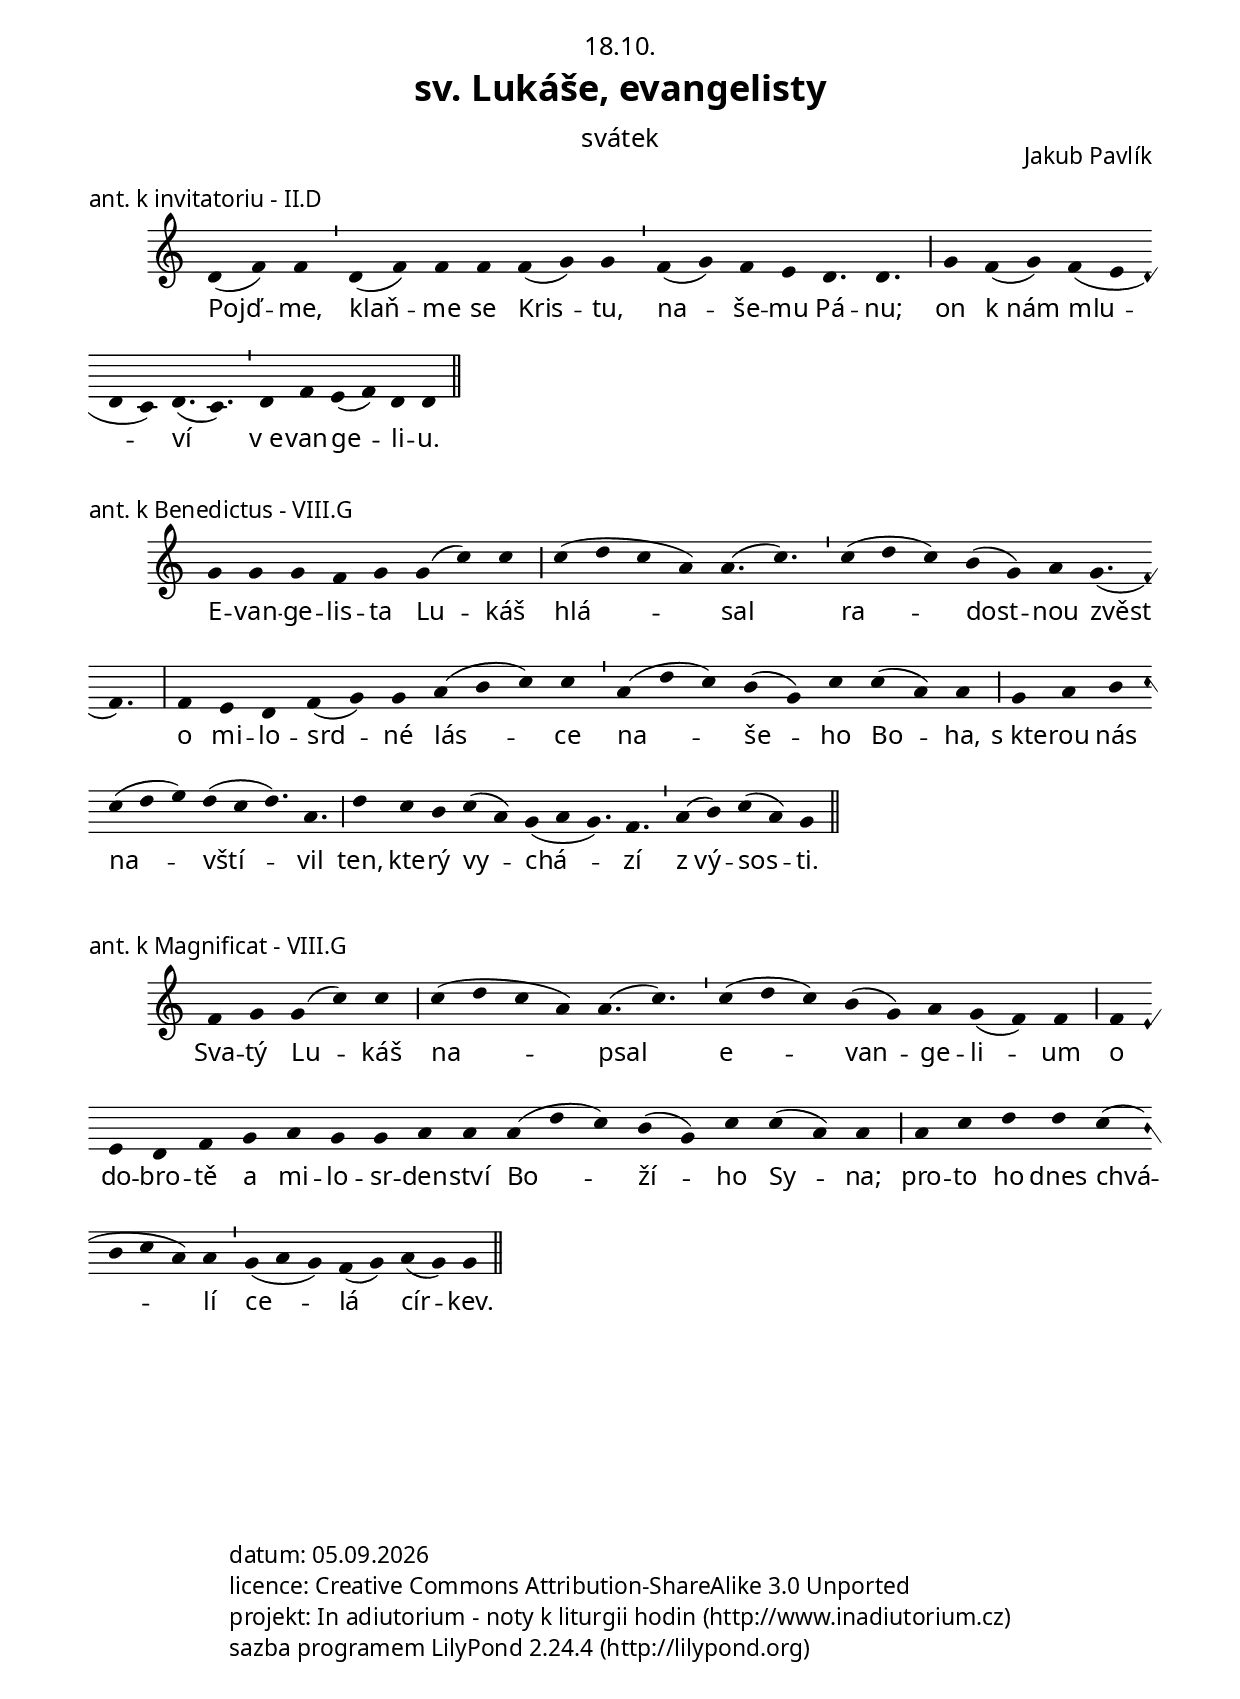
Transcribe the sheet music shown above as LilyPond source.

\version "2.15.37"

\include "../spolecne.ly"

\header {
  title = \markup\titleSvatek
            "sv. Lukáše, evangelisty"
            "svátek"
            18.10.
  composer = "Jakub Pavlík"
}

\score {
  \relative c' {
    \choralniRezim
    d4( f) f \barMin
    d( f) f f f( g) g \barMin f( g) f e d4. d \barMaior
    g4 f( g) f( e d c) d4.( c) \barMin d4 f e( f) d d \barFinalis
  }
  \addlyrics {
    Pojď -- me, klaň -- me se Kris -- tu, na -- še -- mu Pá -- nu;
    on k_nám mlu -- ví v_e -- van -- ge -- li -- u.
  }
  \header {
    quid = "ant. k invitatoriu"
    modus = "II"
    differentia = "D"
    psalmus = ""
    id = "invit"
    fons = "evangelista Marek, 25.4."
    fial = "sanktoral/0425marek.ly#invit"
    piece = \markup {\sestavTitulekBezZalmu}
  }
}

\score {
  \relative c'' {
    \choralniRezim
    g4 g g f g g( c) c \barMaior
    c( d c a) a4.( c) \barMin c4( d c) b( g) a g4.( f) \barMax
    f4 e d f( g) g a( b c) c \barMin a( d c) b( g) c c( a) a \barMaior
    g a b c( d e) d( c d4.) a \barMaior
    d4 c b c( a) g( a g4.) f \barMin  a4( b) c( a) g \barFinalis
  }
  \addlyrics {
    E -- van -- ge -- lis -- ta Lu -- káš
    hlá -- sal ra -- dost -- nou zvěst
    o mi -- lo -- srd -- né lás -- ce na -- še -- ho Bo -- ha,
    s_kte -- rou nás na -- vští -- vil
    ten, kte -- rý vy -- chá -- zí z_vý -- sos -- ti.
  }
  \header {
    quid = "ant. k Benedictus"
    modus = "VIII" % std. rozsah modu VIII opousti az v zaveru
    differentia = "G"
    psalmus = ""
    id = "aben"
    piece = \markup {\sestavTitulekBezZalmu}
  }
}

\score {
  \relative c' {
    \choralniRezim
    f4 g g( c) c \barMaior c( d c a) a4.( c) \barMin c4( d c) b( g) a g( f) f \barMaior
    f e d f g a g g a a a( d c) b( g) c c( a) a \barMaior
    a c d d c( b c a) a \barMin g( a g) f( g) a( g) g \barFinalis
  }
  \addlyrics {
    Sva -- tý Lu -- káš na -- psal e -- van -- ge -- li -- um
    o do -- bro -- tě a mi -- lo -- sr -- den -- ství Bo -- ží -- ho Sy -- na;
    pro -- to ho dnes chvá -- lí ce -- lá cír -- kev.
  }
  \header {
    quid = "ant. k Magnificat"
    modus = "VIII"
    differentia = "G"
    psalmus = ""
    id = "amag"
    piece = \markup {\sestavTitulekBezZalmu}
  }
}